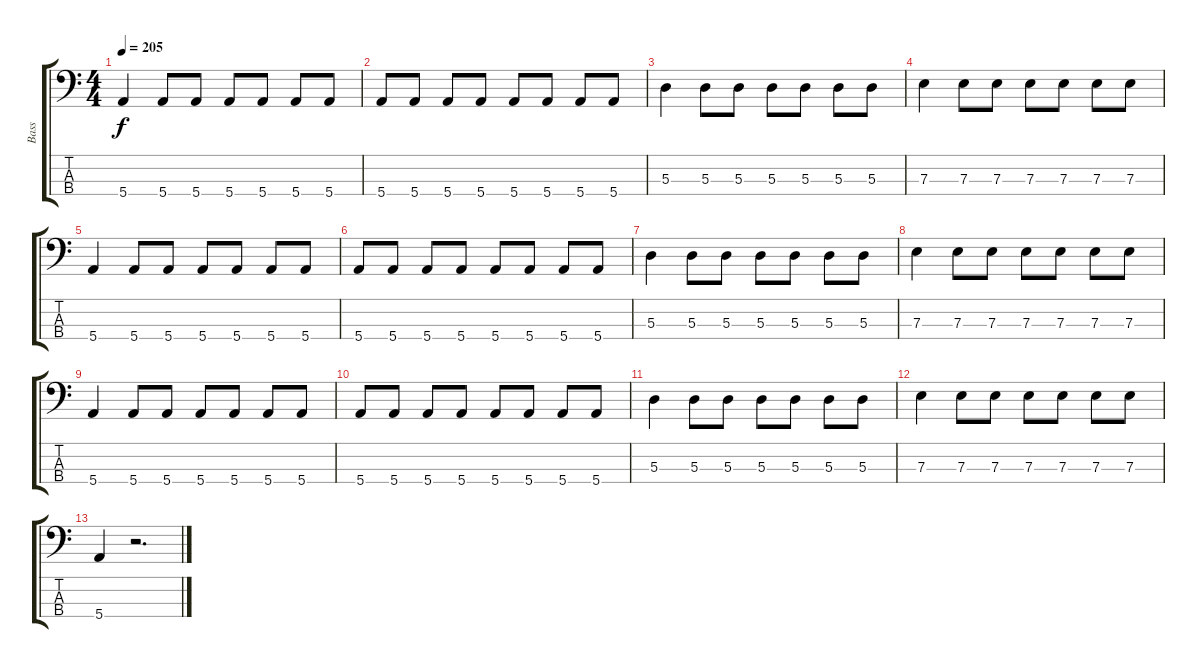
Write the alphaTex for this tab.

\track ("Bass" "Bass") {instrument electricbasspick}
\staff {score tabs}
\tuning (G2 D2 A1 E1) {hide}
\ts (4 4)
\tempo 205
\clef f4
\ks c
5.4.4{dy f} 5.4.8 5.4.8 5.4.8 5.4.8 5.4.8 5.4.8 |
5.4.8 5.4.8 5.4.8 5.4.8 5.4.8 5.4.8 5.4.8 5.4.8 |
5.3.4 5.3.8 5.3.8 5.3.8 5.3.8 5.3.8 5.3.8 |
7.3.4 7.3.8 7.3.8 7.3.8 7.3.8 7.3.8 7.3.8 |
5.4.4 5.4.8 5.4.8 5.4.8 5.4.8 5.4.8 5.4.8 |
5.4.8 5.4.8 5.4.8 5.4.8 5.4.8 5.4.8 5.4.8 5.4.8 |
5.3.4 5.3.8 5.3.8 5.3.8 5.3.8 5.3.8 5.3.8 |
7.3.4 7.3.8 7.3.8 7.3.8 7.3.8 7.3.8 7.3.8 |
5.4.4 5.4.8 5.4.8 5.4.8 5.4.8 5.4.8 5.4.8 |
5.4.8 5.4.8 5.4.8 5.4.8 5.4.8 5.4.8 5.4.8 5.4.8 |
5.3.4 5.3.8 5.3.8 5.3.8 5.3.8 5.3.8 5.3.8 |
7.3.4 7.3.8 7.3.8 7.3.8 7.3.8 7.3.8 7.3.8 |
5.4.4 r.2{d}
